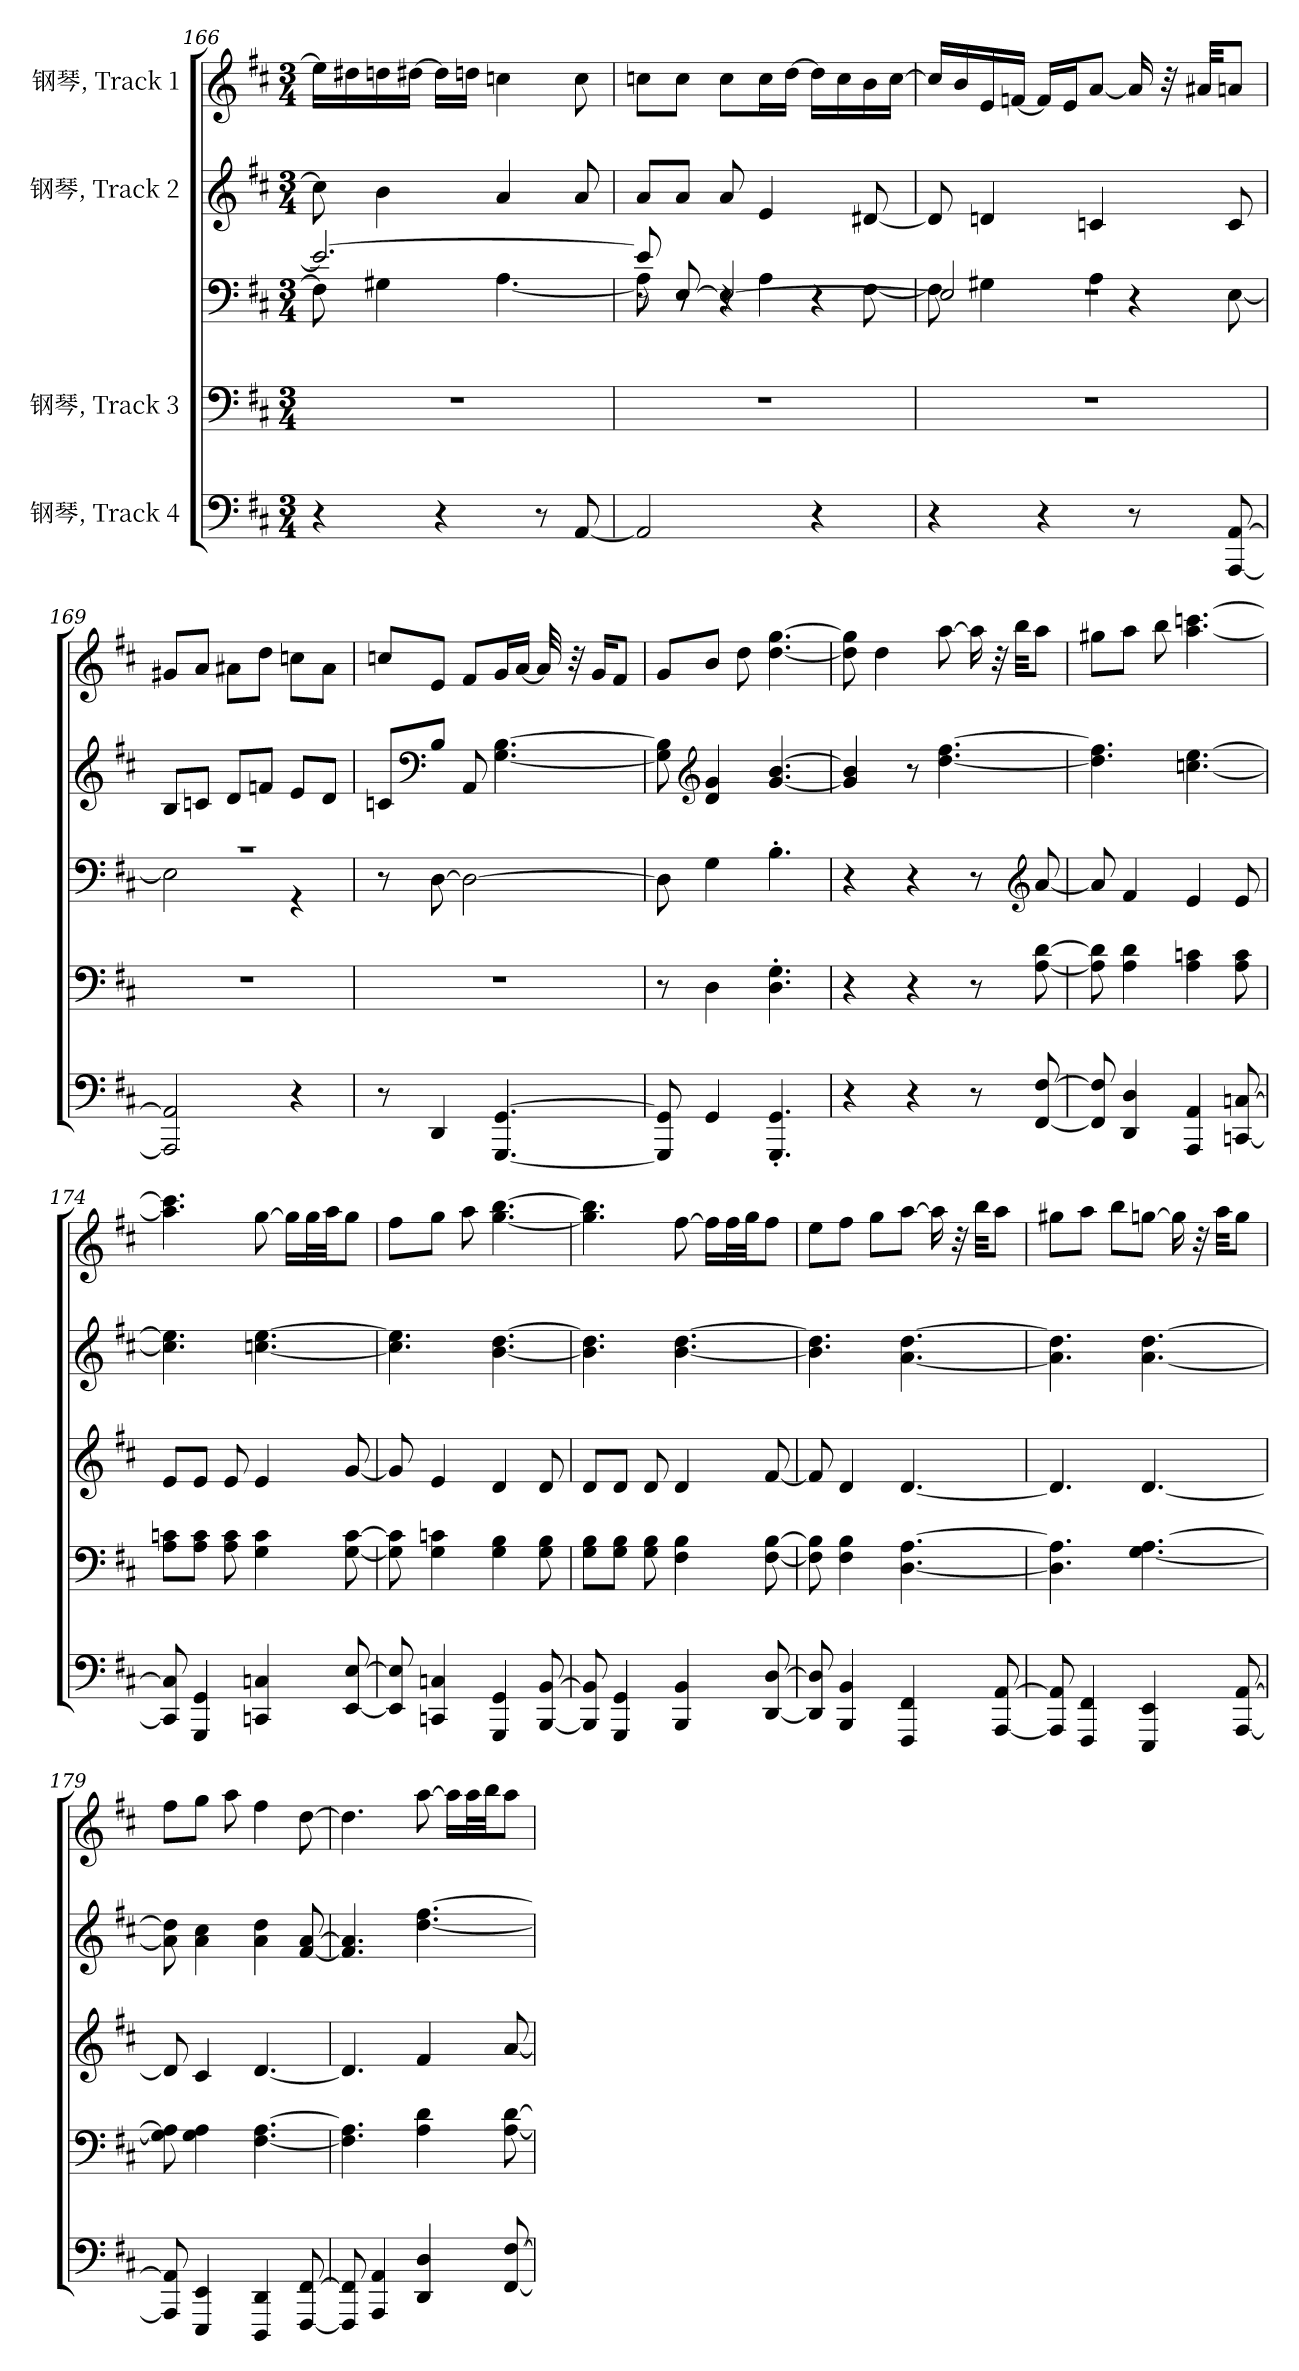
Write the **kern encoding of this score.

**kern	**kern	**kern	**kern	**kern
*part4	*part3	*part3	*part2	*part1
*staff5	*staff4	*staff3	*staff2	*staff1
*I"钢琴, Track 4	*I"钢琴, Track 3	*	*I"钢琴, Track 2	*I"钢琴, Track 1
*clefF4	*clefF4	*clefF4	*clefG2	*clefG2
*k[f#c#]	*k[f#c#]	*k[f#c#]	*k[f#c#]	*k[f#c#]
*M3/4	*M3/4	*M3/4	*M3/4	*M3/4
=166	=166	=166	=166	=166
*	*	*^	*	*
4r	2.r	2.e/_	8F\]	8cc\]	16ee\LL]
.	.	.	.	.	16dd#X\
.	.	.	4G#X\	4b\	16ddn\
.	.	.	.	.	[16dd#X\JJ
4r	.	.	.	.	16dd#\LL]
.	.	.	.	.	16ddn\JJ
.	.	.	[4.A\	4a/	4ccn\
8r	.	.	.	.	.
[8AA/	.	.	.	8a/	8cc\
!!LO:LB:g=z
=167	=167	=167	=167	=167	=167
*	*	*	*^	*	*
2AA/]	2.r	8e/]	8A\]	8r	8a/L	8ccn\L
.	.	8r	8r	[8E/	8a/J	8cc\J
.	.	4r	8r	2E/_	8a/	8cc\L
.	.	.	4A\	.	4e/	16cc\L
.	.	.	.	.	.	[16dd\JJ
4r	.	4r	.	.	.	16dd\LL]
.	.	.	.	.	.	16cc\
.	.	.	[8F#\	.	[8d#X/	16b\
.	.	.	.	.	.	[16cc\JJ
=168	=168	=168	=168	=168	=168	=168
4r	2.r	2.r	8F#\]	2E/]	8d#/]	16cc/LL]
.	.	.	.	.	.	16b/
.	.	.	4G#X\	.	4dn/	16e/
.	.	.	.	.	.	[16fn/JJ
4r	.	.	.	.	.	16f/LL]
.	.	.	.	.	.	16e/J
.	.	.	4A\	.	4cn/	[8a/J
8r	.	.	.	4r	.	16a/]
.	.	.	.	.	.	32r
.	.	.	.	.	.	32a#X/KKL
[8AAA/ [8AA/	.	.	[8E\	.	8c/	8an/J
*	*	*	*v	*v	*	*
=169	=169	=169	=169	=169	=169
2AAA/] 2AA/]	2.r	2.r	2E\]	8B/L	8g#X/L
.	.	.	.	8cn/J	8a/J
.	.	.	.	8d/L	8a#X\L
.	.	.	.	8fn/J	8dd\J
4r	.	.	4r	8e/L	8ccn\L
.	.	.	.	8d/J	8a#\J
*	*	*v	*v	*	*
!!LO:PB:g=z
=170	=170	=170	=170	=170
8r	2.r	8r	8cn/L	8ccn/L
*	*	*	*clefF4	*
4DD/	.	[8D\	8B/J	8e/J
.	.	2D\_	8AA/	8f#/L
[4.GGG/ [4.GG/	.	.	[4.G\ [4.B\	16g/L
.	.	.	.	[16a/JJ
.	.	.	.	32a/]
.	.	.	.	32r
.	.	.	.	16g/KL
.	.	.	.	8f#/J
=171	=171	=171	=171	=171
8GGG/] 8GG/]	8r	8D\]	8G\] 8B\]	8g/L
*	*	*	*clefG2	*
4GG/	4D\	4G\	4d/ 4g/	8b/J
.	.	.	.	8dd\
4.GGG/' 4.GG/'	4.D\' 4.G\'	4.B'\	[4.g/ [4.b/	[4.dd\ [4.gg\
=172	=172	=172	=172	=172
4r	4r	4r	4g/] 4b/]	8dd\] 8gg\]
.	.	.	.	4dd\
4r	4r	4r	8r	.
.	.	.	[4.dd\ [4.ff#\	[8aa\
8r	8r	8r	.	16aa\]
.	.	.	.	32r
.	.	.	.	32bb\KKL
*	*	*clefG2	*	*
[8FF#/ [8F#/	[8A\ [8d\	[8a/	.	8aa\J
=173	=173	=173	=173	=173
8FF#/] 8F#/]	8A\] 8d\]	8a/]	4.dd\] 4.ff#\]	8gg#X\L
4DD/ 4D/	4A\ 4d\	4f#/	.	8aa\J
.	.	.	.	8bb\
4AAA/ 4AA/	4A\ 4cn\	4e/	[4.ccn\ [4.ee\	[4.aa\ [4.cccn\
[8CCn/ [8Cn/	8A\ 8c\	8e/	.	.
!!LO:LB:g=z
=174	=174	=174	=174	=174
8CC/] 8C/]	8A\ 8cn\L	8e/L	4.cc\] 4.ee\]	4.aa\] 4.ccc\]
4GGG/ 4GG/	8A\ 8c\J	8e/J	.	.
.	8A\ 8c\	8e/	.	.
4CCn/ 4Cn/	4G\ 4c\	4e/	[4.ccn\ [4.ee\	[8gg\
.	.	.	.	16gg\LL]
.	.	.	.	32gg\L
.	.	.	.	32aa\JJ
[8EE/ [8E/	[8G\ [8c\	[8g/	.	8gg\J
=175	=175	=175	=175	=175
8EE/] 8E/]	8G\] 8c\]	8g/]	4.cc\] 4.ee\]	8ff#\L
4CCn/ 4Cn/	4G\ 4cn\	4e/	.	8gg\J
.	.	.	.	8aa\
4GGG/ 4GG/	4G\ 4B\	4d/	[4.b\ [4.dd\	[4.gg\ [4.bb\
[8BBB/ [8BB/	8G\ 8B\	8d/	.	.
=176	=176	=176	=176	=176
8BBB/] 8BB/]	8G\ 8B\L	8d/L	4.b\] 4.dd\]	4.gg\] 4.bb\]
4GGG/ 4GG/	8G\ 8B\J	8d/J	.	.
.	8G\ 8B\	8d/	.	.
4BBB/ 4BB/	4F#\ 4B\	4d/	[4.b\ [4.dd\	[8ff#\
.	.	.	.	16ff#\LL]
.	.	.	.	32ff#\L
.	.	.	.	32gg\JJ
[8DD/ [8D/	[8F#\ [8B\	[8f#/	.	8ff#\J
=177	=177	=177	=177	=177
8DD/] 8D/]	8F#\] 8B\]	8f#/]	4.b\] 4.dd\]	8ee\L
4BBB/ 4BB/	4F#\ 4B\	4d/	.	8ff#\J
.	.	.	.	8gg\L
4FFF#/ 4FF#/	[4.D\ [4.A\	[4.d/	[4.a\ [4.dd\	[8aa\J
.	.	.	.	16aa\]
.	.	.	.	32r
.	.	.	.	32bb\KKL
[8AAA/ [8AA/	.	.	.	8aa\J
!!LO:PB:g=z
=178	=178	=178	=178	=178
8AAA/] 8AA/]	4.D\] 4.A\]	4.d/]	4.a\] 4.dd\]	8gg#X\L
4FFF#/ 4FF#/	.	.	.	8aa\J
.	.	.	.	8bb\L
4EEE/ 4EE/	[4.G\ [4.A\	[4.d/	[4.a\ [4.dd\	[8ggn\J
.	.	.	.	16gg\]
.	.	.	.	32r
.	.	.	.	32aa\KKL
[8AAA/ [8AA/	.	.	.	8gg\J
=179	=179	=179	=179	=179
8AAA/] 8AA/]	8G\] 8A\]	8d/]	8a\] 8dd\]	8ff#\L
4EEE/ 4EE/	4G\ 4A\	4c#/	4a\ 4cc#\	8gg\J
.	.	.	.	8aa\
4DDD/ 4DD/	[4.F#\ [4.A\	[4.d/	4a\ 4dd\	4ff#\
[8FFF#/ [8FF#/	.	.	[8f#/ [8a/	[8dd\
=180	=180	=180	=180	=180
8FFF#/] 8FF#/]	4.F#\] 4.A\]	4.d/]	4.f#/] 4.a/]	4.dd\]
4AAA/ 4AA/	.	.	.	.
4DD/ 4D/	4A\ 4d\	4f#/	[4.dd\ [4.ff#\	[8aa\
.	.	.	.	16aa\LL]
.	.	.	.	32aa\L
.	.	.	.	32bb\JJ
[8FF#/ [8F#/	[8A\ [8d\	[8a/	.	8aa\J
=	=	=	=	=
*-	*-	*-	*-	*-
